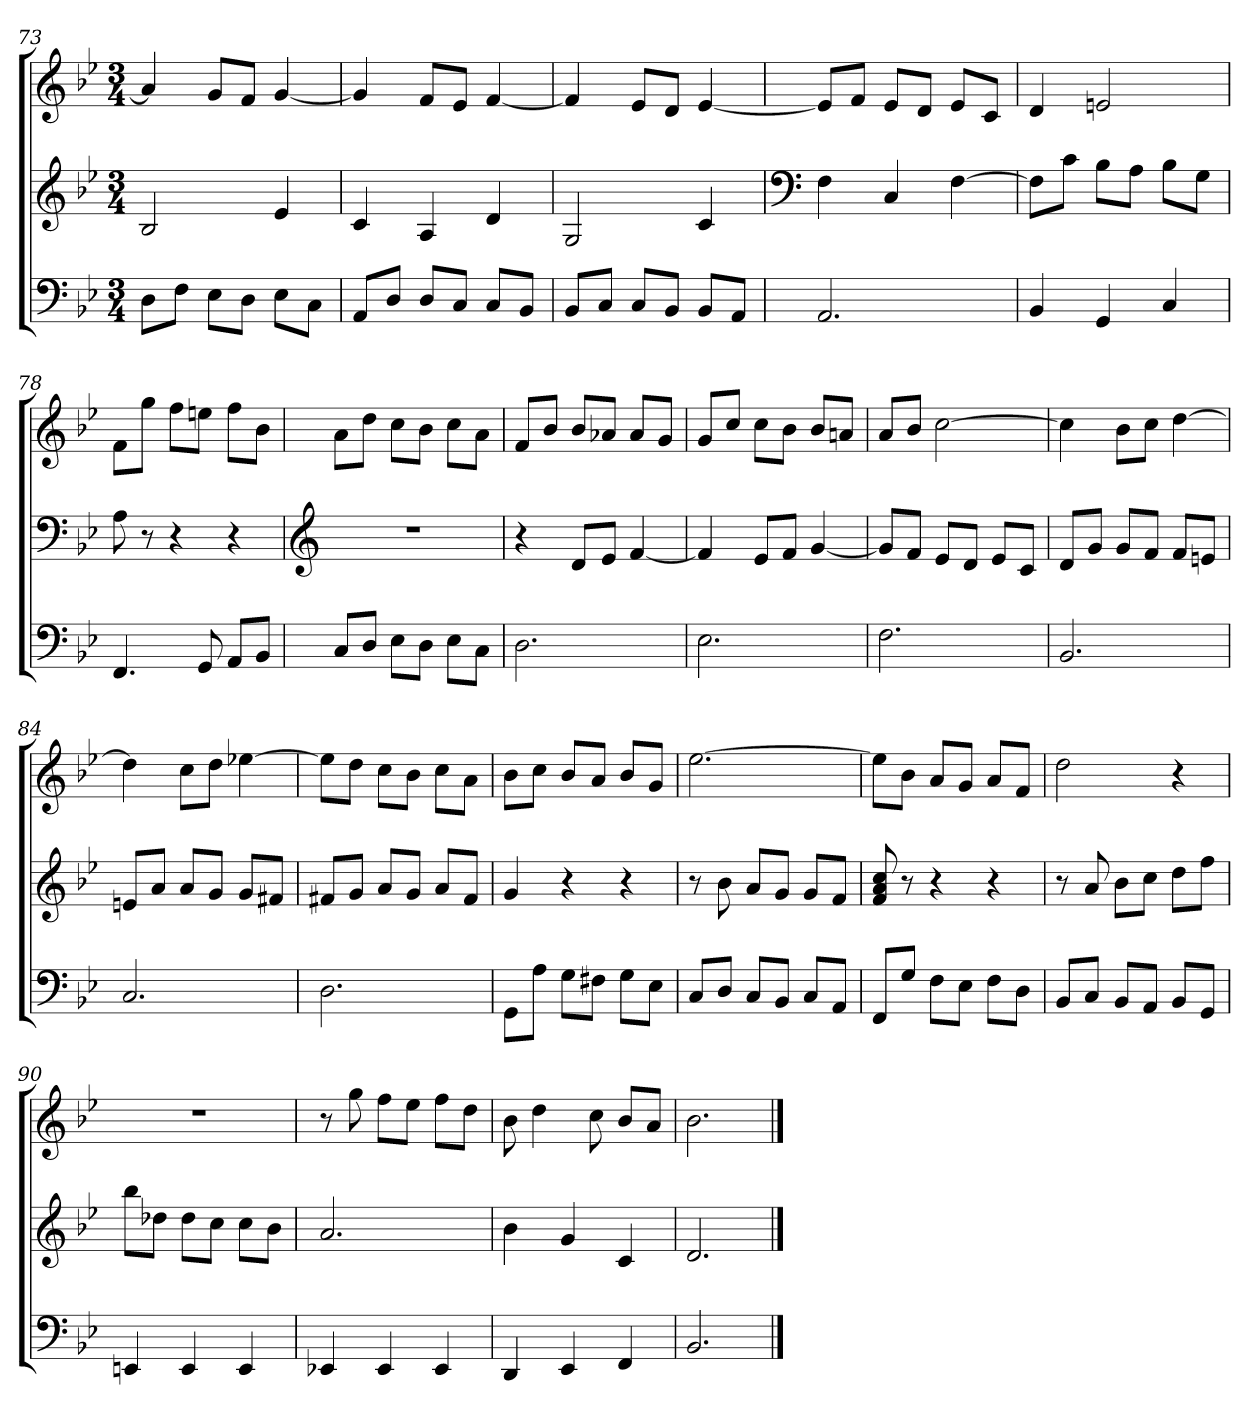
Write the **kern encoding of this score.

**kern	**kern	**kern
*part3	*part2	*part1
*staff3	*staff2	*staff1
*clefF4	*clefG2	*clefG2
*k[b-e-]	*k[b-e-]	*k[b-e-]
*B-:	*B-:	*B-:
*M3/4	*M3/4	*M3/4
=73	=73	=73
8D\L	2B-	4a-]
8F\J	.	.
8E-\L	.	8g/L
8D\J	.	8f/J
8E-\L	4e-	[4g
8C\J	.	.
=74	=74	=74
8AA/L	4c	4g]
8D/J	.	.
8D/L	4A	8f/L
8C/J	.	8e-/J
8C/L	4d	[4f
8BB-/J	.	.
=75	=75	=75
8BB-/L	2G	4f]
8C/J	.	.
8C/L	.	8e-/L
8BB-/J	.	8d/J
8BB-/L	4c	[4e-
8AA/J	.	.
=76	=76	=76
*	*clefF4	*
2.AA	4F	8e-/L]
.	.	8f/J
.	4C	8e-/L
.	.	8d/J
.	[4F	8e-/L
.	.	8c/J
=77	=77	=77
4BB-	8F\L]	4d
.	8c\J	.
4GG	8B-\L	2en
.	8A\J	.
4C	8B-\L	.
.	8G\J	.
=78	=78	=78
4.FF	8A	8f\L
.	8r	8gg\J
.	4r	8ff\L
8GG	.	8een\J
8AA/L	4r	8ff\L
8BB-/J	.	8b-\J
=79	=79	=79
*	*clefG2	*
8C/L	2.r	8a\L
8D/J	.	8dd\J
8E-\L	.	8cc\L
8D\J	.	8b-\J
8E-\L	.	8cc\L
8C\J	.	8a\J
=80	=80	=80
2.D	4r	8f/L
.	.	8b-/J
.	8d/L	8b-/L
.	8e-/J	8a-X/J
.	[4f	8a-/L
.	.	8g/J
=81	=81	=81
2.E-	4f]	8g/L
.	.	8cc/J
.	8e-/L	8cc\L
.	8f/J	8b-\J
.	[4g	8b-/L
.	.	8an/J
=82	=82	=82
2.F	8g/L]	8a/L
.	8f/J	8b-/J
.	8e-/L	[2cc
.	8d/J	.
.	8e-/L	.
.	8c/J	.
=83	=83	=83
2.BB-	8d/L	4cc]
.	8g/J	.
.	8g/L	8b-\L
.	8f/J	8cc\J
.	8f/L	[4dd
.	8en/J	.
=84	=84	=84
2.C	8en/L	4dd]
.	8a/J	.
.	8a/L	8cc\L
.	8g/J	8dd\J
.	8g/L	[4ee-X
.	8f#X/J	.
=85	=85	=85
2.D	8f#X/L	8ee-\L]
.	8g/J	8dd\J
.	8a/L	8cc\L
.	8g/J	8b-\J
.	8a/L	8cc\L
.	8f#/J	8a\J
=86	=86	=86
8GG\L	4g	8b-\L
8A\J	.	8cc\J
8G\L	4r	8b-/L
8F#X\J	.	8a/J
8G\L	4r	8b-/L
8E-\J	.	8g/J
=87	=87	=87
8C/L	8r	[2.ee-
8D/J	8b-	.
8C/L	8a/L	.
8BB-/J	8g/J	.
8C/L	8g/L	.
8AA/J	8f/J	.
=88	=88	=88
8FF/L	8f 8a 8cc	8ee-\L]
8G/J	8r	8b-\J
8F\L	4r	8a/L
8E-\J	.	8g/J
8F\L	4r	8a/L
8D\J	.	8f/J
=89	=89	=89
8BB-/L	8r	2dd
8C/J	8a	.
8BB-/L	8b-\L	.
8AA/J	8cc\J	.
8BB-/L	8dd\L	4r
8GG/J	8ff\J	.
=90	=90	=90
4EEn	8bb-\L	2.r
.	8dd-X\J	.
4EE	8dd-\L	.
.	8cc\J	.
4EE	8cc\L	.
.	8b-\J	.
=91	=91	=91
4EE-X	2.a	8r
.	.	8gg
4EE-	.	8ff\L
.	.	8ee-\J
4EE-	.	8ff\L
.	.	8dd\J
=92	=92	=92
4DD	4b-	8b-
.	.	4dd
4EE-	4g	.
.	.	8cc
4FF	4c	8b-/L
.	.	8a/J
=93	=93	=93
2.BB-	2.d	2.b-
==	==	==
*-	*-	*-
